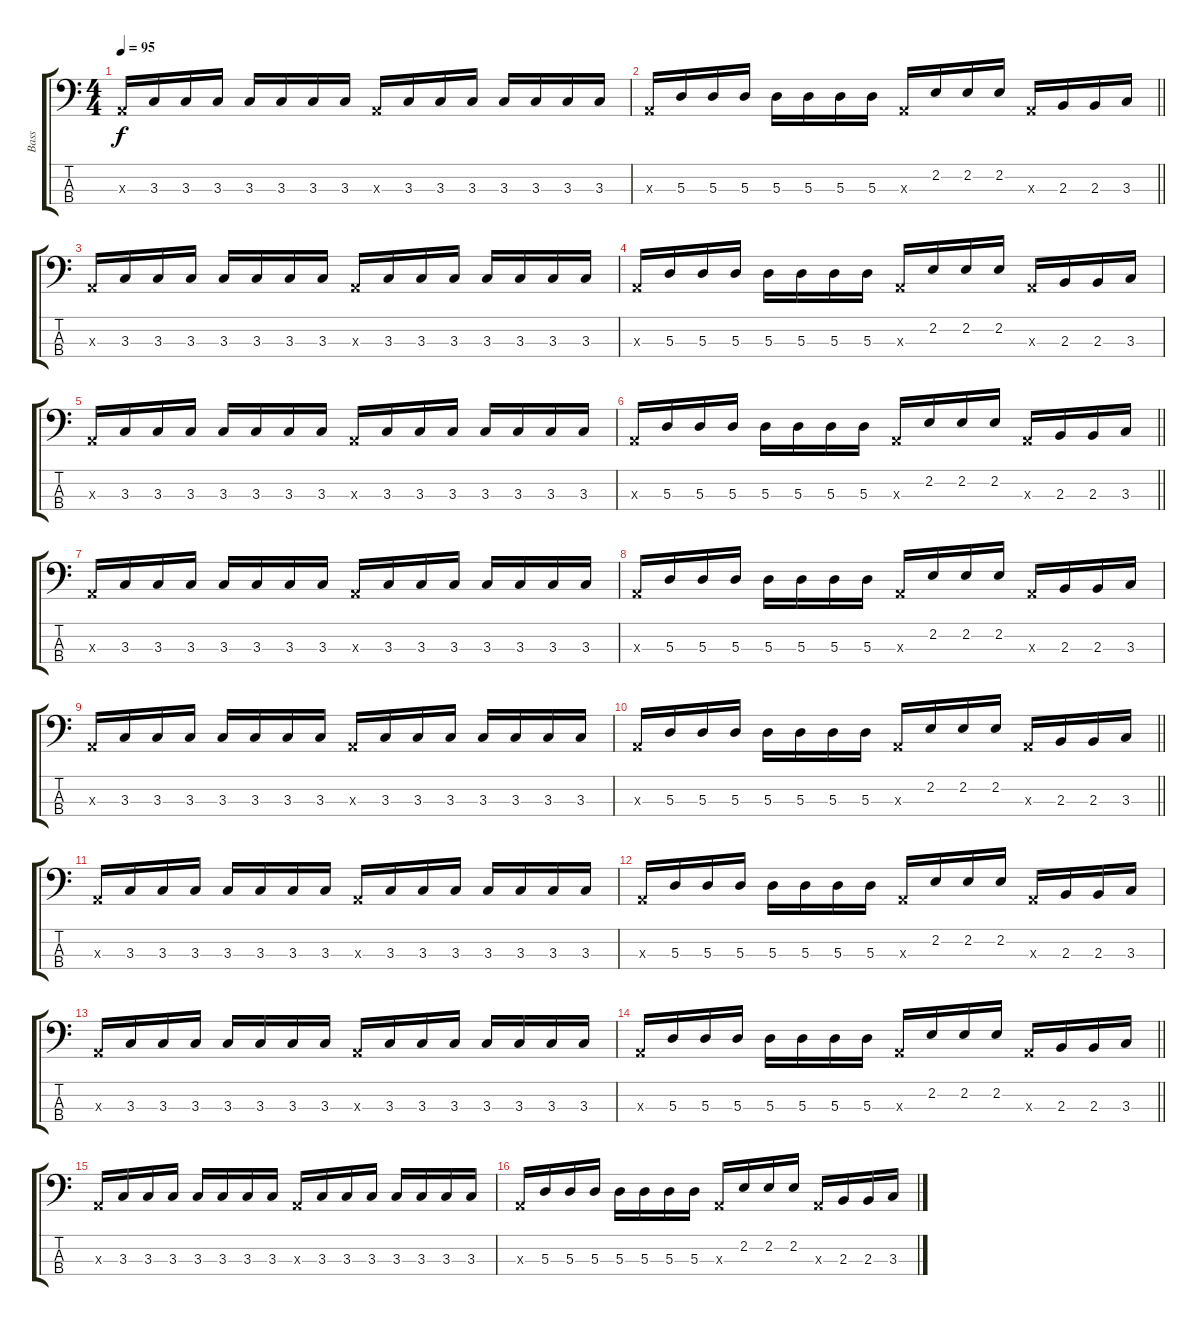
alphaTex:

\track ("Bass" "Bass") {instrument electricbassfinger}
\staff {score tabs}
\tuning (G2 D2 A1 E1) {hide}
\ts (4 4)
\tempo 95
\clef f4
\ks c
0.3{x}.16{dy f} 3.3.16 3.3.16 3.3.16 3.3.16 3.3.16 3.3.16 3.3.16 0.3{x}.16 3.3.16 3.3.16 3.3.16 3.3.16 3.3.16 3.3.16 3.3.16 |
\barLineRight lightlight
0.3{x}.16 5.3.16 5.3.16 5.3.16 5.3.16 5.3.16 5.3.16 5.3.16 0.3{x}.16 2.2.16 2.2.16 2.2.16 0.3{x}.16 2.3.16 2.3.16 3.3.16 |
0.3{x}.16 3.3.16 3.3.16 3.3.16 3.3.16 3.3.16 3.3.16 3.3.16 0.3{x}.16 3.3.16 3.3.16 3.3.16 3.3.16 3.3.16 3.3.16 3.3.16 |
0.3{x}.16 5.3.16 5.3.16 5.3.16 5.3.16 5.3.16 5.3.16 5.3.16 0.3{x}.16 2.2.16 2.2.16 2.2.16 0.3{x}.16 2.3.16 2.3.16 3.3.16 |
0.3{x}.16 3.3.16 3.3.16 3.3.16 3.3.16 3.3.16 3.3.16 3.3.16 0.3{x}.16 3.3.16 3.3.16 3.3.16 3.3.16 3.3.16 3.3.16 3.3.16 |
\barLineRight lightlight
0.3{x}.16 5.3.16 5.3.16 5.3.16 5.3.16 5.3.16 5.3.16 5.3.16 0.3{x}.16 2.2.16 2.2.16 2.2.16 0.3{x}.16 2.3.16 2.3.16 3.3.16 |
0.3{x}.16 3.3.16 3.3.16 3.3.16 3.3.16 3.3.16 3.3.16 3.3.16 0.3{x}.16 3.3.16 3.3.16 3.3.16 3.3.16 3.3.16 3.3.16 3.3.16 |
0.3{x}.16 5.3.16 5.3.16 5.3.16 5.3.16 5.3.16 5.3.16 5.3.16 0.3{x}.16 2.2.16 2.2.16 2.2.16 0.3{x}.16 2.3.16 2.3.16 3.3.16 |
0.3{x}.16 3.3.16 3.3.16 3.3.16 3.3.16 3.3.16 3.3.16 3.3.16 0.3{x}.16 3.3.16 3.3.16 3.3.16 3.3.16 3.3.16 3.3.16 3.3.16 |
\barLineRight lightlight
0.3{x}.16 5.3.16 5.3.16 5.3.16 5.3.16 5.3.16 5.3.16 5.3.16 0.3{x}.16 2.2.16 2.2.16 2.2.16 0.3{x}.16 2.3.16 2.3.16 3.3.16 |
0.3{x}.16 3.3.16 3.3.16 3.3.16 3.3.16 3.3.16 3.3.16 3.3.16 0.3{x}.16 3.3.16 3.3.16 3.3.16 3.3.16 3.3.16 3.3.16 3.3.16 |
0.3{x}.16 5.3.16 5.3.16 5.3.16 5.3.16 5.3.16 5.3.16 5.3.16 0.3{x}.16 2.2.16 2.2.16 2.2.16 0.3{x}.16 2.3.16 2.3.16 3.3.16 |
0.3{x}.16 3.3.16 3.3.16 3.3.16 3.3.16 3.3.16 3.3.16 3.3.16 0.3{x}.16 3.3.16 3.3.16 3.3.16 3.3.16 3.3.16 3.3.16 3.3.16 |
\barLineRight lightlight
0.3{x}.16 5.3.16 5.3.16 5.3.16 5.3.16 5.3.16 5.3.16 5.3.16 0.3{x}.16 2.2.16 2.2.16 2.2.16 0.3{x}.16 2.3.16 2.3.16 3.3.16 |
0.3{x}.16 3.3.16 3.3.16 3.3.16 3.3.16 3.3.16 3.3.16 3.3.16 0.3{x}.16 3.3.16 3.3.16 3.3.16 3.3.16 3.3.16 3.3.16 3.3.16 |
0.3{x}.16 5.3.16 5.3.16 5.3.16 5.3.16 5.3.16 5.3.16 5.3.16 0.3{x}.16 2.2.16 2.2.16 2.2.16 0.3{x}.16 2.3.16 2.3.16 3.3.16
